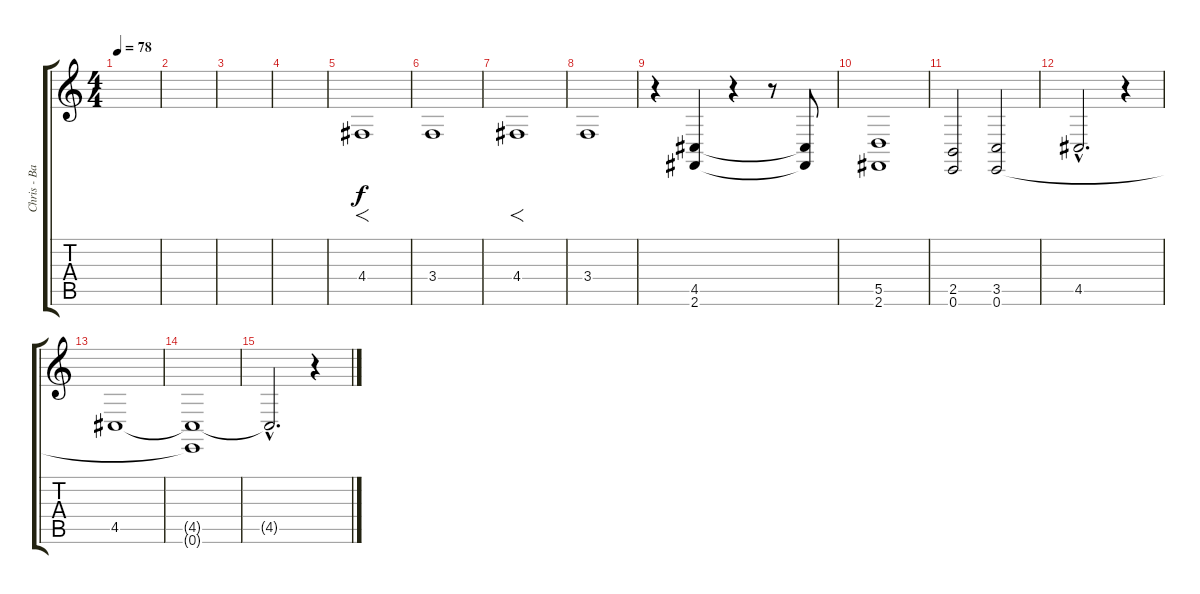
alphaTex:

\track ("Chris - Backing Vocals" "Chris - Ba") {instrument stringensemble1}
\staff {score tabs}
\tuning (E4 B3 G3 D3 A2 E2) {hide}
\ts (4 4)
\tempo 78
\clef g2
\ks c
|
|
|
|
4.4.1{f} |
3.4.1 |
4.4.1{f} |
3.4.1 |
r.4 (4.5 2.6).4 r.4 r.8 (4.5{t} 2.6{t}).8 |
(5.5 2.6).1 |
(2.5 0.6).2 (3.5 0.6).2 |
4.5{hac}.2{d} r.4 |
4.5.1 |
(4.5{t} 0.6{t}).1 |
4.5{hac t}.2{d} r.4
